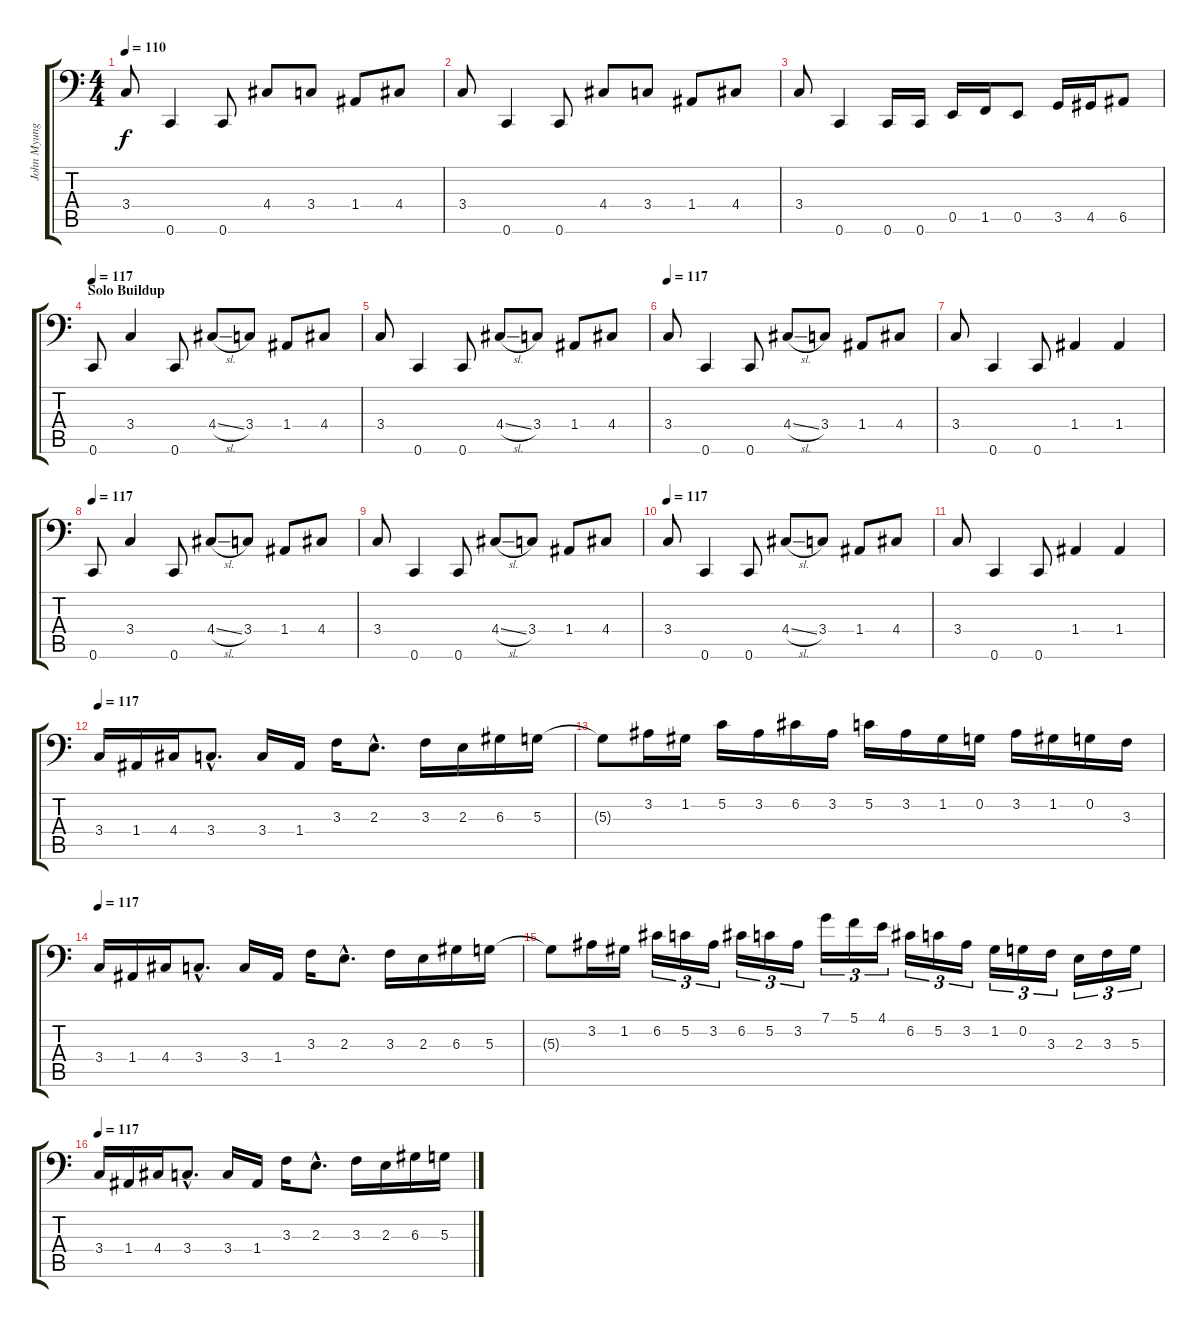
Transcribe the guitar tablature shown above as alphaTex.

\track ("John Myung" "John Myung") {instrument electricbassfinger}
\staff {score tabs}
\tuning (C3 G2 D2 A1 E1 C1) {hide}
\ts (4 4)
\tempo 110
\clef f4
\ks c
3.4.8{dy f} 0.6.4 0.6.8 4.4.8 3.4.8 1.4.8 4.4.8 |
3.4.8 0.6.4 0.6.8 4.4.8 3.4.8 1.4.8 4.4.8 |
3.4.8 0.6.4 0.6.16 0.6.16 0.5.16 1.5.16 0.5.8 3.5.16 4.5.16 6.5.8 |
\section ("" "Solo Buildup")
\tempo 117
0.6.8 3.4.4 0.6.8 4.4{sl}.8 3.4.8 1.4.8 4.4.8 |
3.4.8 0.6.4 0.6.8 4.4{sl}.8 3.4.8 1.4.8 4.4.8 |
\tempo 117
3.4.8 0.6.4 0.6.8 4.4{sl}.8 3.4.8 1.4.8 4.4.8 |
3.4.8 0.6.4 0.6.8 1.4.4 1.4.4 |
\tempo 117
0.6.8 3.4.4 0.6.8 4.4{sl}.8 3.4.8 1.4.8 4.4.8 |
3.4.8 0.6.4 0.6.8 4.4{sl}.8 3.4.8 1.4.8 4.4.8 |
\tempo 117
3.4.8 0.6.4 0.6.8 4.4{sl}.8 3.4.8 1.4.8 4.4.8 |
3.4.8 0.6.4 0.6.8 1.4.4 1.4.4 |
\tempo 117
3.4.16 1.4.16 4.4.16 3.4{hac}.8{d} 3.4.16 1.4.16 3.3.16 2.3{hac}.8{d} 3.3.16 2.3.16 6.3.16 5.3.16 |
5.3{t}.8 3.2.16 1.2.16 5.2.16 3.2.16 6.2.16 3.2.16 5.2.16 3.2.16 1.2.16 0.2.16 3.2.16 1.2.16 0.2.16 3.3.16 |
\tempo 117
3.4.16 1.4.16 4.4.16 3.4{hac}.8{d} 3.4.16 1.4.16 3.3.16 2.3{hac}.8{d} 3.3.16 2.3.16 6.3.16 5.3.16 |
5.3{t}.8 3.2.16 1.2.16 6.2.16{tu (3 2)} 5.2.16{tu (3 2)} 3.2.16{tu (3 2)} 6.2.16{tu (3 2)} 5.2.16{tu (3 2)} 3.2.16{tu (3 2)} 7.1.16{tu (3 2)} 5.1.16{tu (3 2)} 4.1.16{tu (3 2)} 6.2.16{tu (3 2)} 5.2.16{tu (3 2)} 3.2.16{tu (3 2)} 1.2.16{tu (3 2)} 0.2.16{tu (3 2)} 3.3.16{tu (3 2)} 2.3.16{tu (3 2)} 3.3.16{tu (3 2)} 5.3.16{tu (3 2)} |
\tempo 117
3.4.16 1.4.16 4.4.16 3.4{hac}.8{d} 3.4.16 1.4.16 3.3.16 2.3{hac}.8{d} 3.3.16 2.3.16 6.3.16 5.3.16
